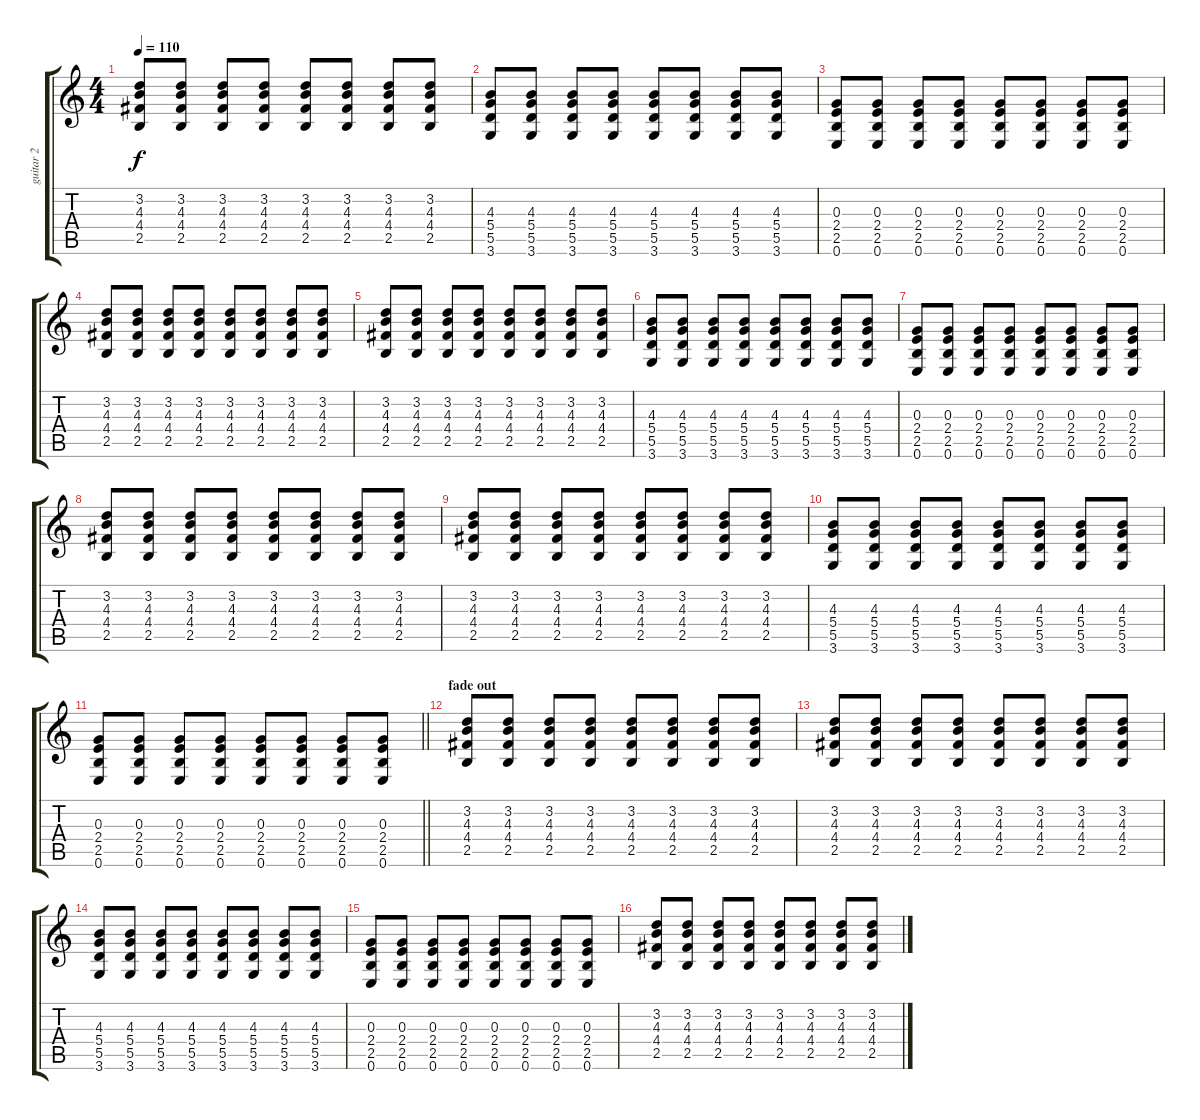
\track ("guitar 2" "guitar 2") {instrument overdrivenguitar}
\staff {score tabs}
\tuning (E4 B3 G3 D3 A2 E2) {hide}
\ts (4 4)
\tempo 110
\clef g2
\ks c
(3.2 4.3 4.4 2.5).8{dy f} (3.2 4.3 4.4 2.5).8 (3.2 4.3 4.4 2.5).8 (3.2 4.3 4.4 2.5).8 (3.2 4.3 4.4 2.5).8 (3.2 4.3 4.4 2.5).8 (3.2 4.3 4.4 2.5).8 (3.2 4.3 4.4 2.5).8 |
(4.3 5.4 5.5 3.6).8 (4.3 5.4 5.5 3.6).8 (4.3 5.4 5.5 3.6).8 (4.3 5.4 5.5 3.6).8 (4.3 5.4 5.5 3.6).8 (4.3 5.4 5.5 3.6).8 (4.3 5.4 5.5 3.6).8 (4.3 5.4 5.5 3.6).8 |
(0.3 2.4 2.5 0.6).8 (0.3 2.4 2.5 0.6).8 (0.3 2.4 2.5 0.6).8 (0.3 2.4 2.5 0.6).8 (0.3 2.4 2.5 0.6).8 (0.3 2.4 2.5 0.6).8 (0.3 2.4 2.5 0.6).8 (0.3 2.4 2.5 0.6).8 |
(3.2 4.3 4.4 2.5).8 (3.2 4.3 4.4 2.5).8 (3.2 4.3 4.4 2.5).8 (3.2 4.3 4.4 2.5).8 (3.2 4.3 4.4 2.5).8 (3.2 4.3 4.4 2.5).8 (3.2 4.3 4.4 2.5).8 (3.2 4.3 4.4 2.5).8 |
(3.2 4.3 4.4 2.5).8 (3.2 4.3 4.4 2.5).8 (3.2 4.3 4.4 2.5).8 (3.2 4.3 4.4 2.5).8 (3.2 4.3 4.4 2.5).8 (3.2 4.3 4.4 2.5).8 (3.2 4.3 4.4 2.5).8 (3.2 4.3 4.4 2.5).8 |
(4.3 5.4 5.5 3.6).8 (4.3 5.4 5.5 3.6).8 (4.3 5.4 5.5 3.6).8 (4.3 5.4 5.5 3.6).8 (4.3 5.4 5.5 3.6).8 (4.3 5.4 5.5 3.6).8 (4.3 5.4 5.5 3.6).8 (4.3 5.4 5.5 3.6).8 |
(0.3 2.4 2.5 0.6).8 (0.3 2.4 2.5 0.6).8 (0.3 2.4 2.5 0.6).8 (0.3 2.4 2.5 0.6).8 (0.3 2.4 2.5 0.6).8 (0.3 2.4 2.5 0.6).8 (0.3 2.4 2.5 0.6).8 (0.3 2.4 2.5 0.6).8 |
(3.2 4.3 4.4 2.5).8 (3.2 4.3 4.4 2.5).8 (3.2 4.3 4.4 2.5).8 (3.2 4.3 4.4 2.5).8 (3.2 4.3 4.4 2.5).8 (3.2 4.3 4.4 2.5).8 (3.2 4.3 4.4 2.5).8 (3.2 4.3 4.4 2.5).8 |
(3.2 4.3 4.4 2.5).8 (3.2 4.3 4.4 2.5).8 (3.2 4.3 4.4 2.5).8 (3.2 4.3 4.4 2.5).8 (3.2 4.3 4.4 2.5).8 (3.2 4.3 4.4 2.5).8 (3.2 4.3 4.4 2.5).8 (3.2 4.3 4.4 2.5).8 |
(4.3 5.4 5.5 3.6).8 (4.3 5.4 5.5 3.6).8 (4.3 5.4 5.5 3.6).8 (4.3 5.4 5.5 3.6).8 (4.3 5.4 5.5 3.6).8 (4.3 5.4 5.5 3.6).8 (4.3 5.4 5.5 3.6).8 (4.3 5.4 5.5 3.6).8 |
\barLineRight lightlight
(0.3 2.4 2.5 0.6).8 (0.3 2.4 2.5 0.6).8 (0.3 2.4 2.5 0.6).8 (0.3 2.4 2.5 0.6).8 (0.3 2.4 2.5 0.6).8 (0.3 2.4 2.5 0.6).8 (0.3 2.4 2.5 0.6).8 (0.3 2.4 2.5 0.6).8 |
\section ("" "fade out")
(3.2 4.3 4.4 2.5).8 (3.2 4.3 4.4 2.5).8 (3.2 4.3 4.4 2.5).8 (3.2 4.3 4.4 2.5).8 (3.2 4.3 4.4 2.5).8 (3.2 4.3 4.4 2.5).8 (3.2 4.3 4.4 2.5).8 (3.2 4.3 4.4 2.5).8 |
(3.2 4.3 4.4 2.5).8 (3.2 4.3 4.4 2.5).8 (3.2 4.3 4.4 2.5).8 (3.2 4.3 4.4 2.5).8 (3.2 4.3 4.4 2.5).8 (3.2 4.3 4.4 2.5).8 (3.2 4.3 4.4 2.5).8 (3.2 4.3 4.4 2.5).8 |
(4.3 5.4 5.5 3.6).8 (4.3 5.4 5.5 3.6).8 (4.3 5.4 5.5 3.6).8 (4.3 5.4 5.5 3.6).8 (4.3 5.4 5.5 3.6).8 (4.3 5.4 5.5 3.6).8 (4.3 5.4 5.5 3.6).8 (4.3 5.4 5.5 3.6).8 |
(0.3 2.4 2.5 0.6).8 (0.3 2.4 2.5 0.6).8 (0.3 2.4 2.5 0.6).8 (0.3 2.4 2.5 0.6).8 (0.3 2.4 2.5 0.6).8 (0.3 2.4 2.5 0.6).8 (0.3 2.4 2.5 0.6).8 (0.3 2.4 2.5 0.6).8 |
(3.2 4.3 4.4 2.5).8 (3.2 4.3 4.4 2.5).8 (3.2 4.3 4.4 2.5).8 (3.2 4.3 4.4 2.5).8 (3.2 4.3 4.4 2.5).8 (3.2 4.3 4.4 2.5).8 (3.2 4.3 4.4 2.5).8 (3.2 4.3 4.4 2.5).8
